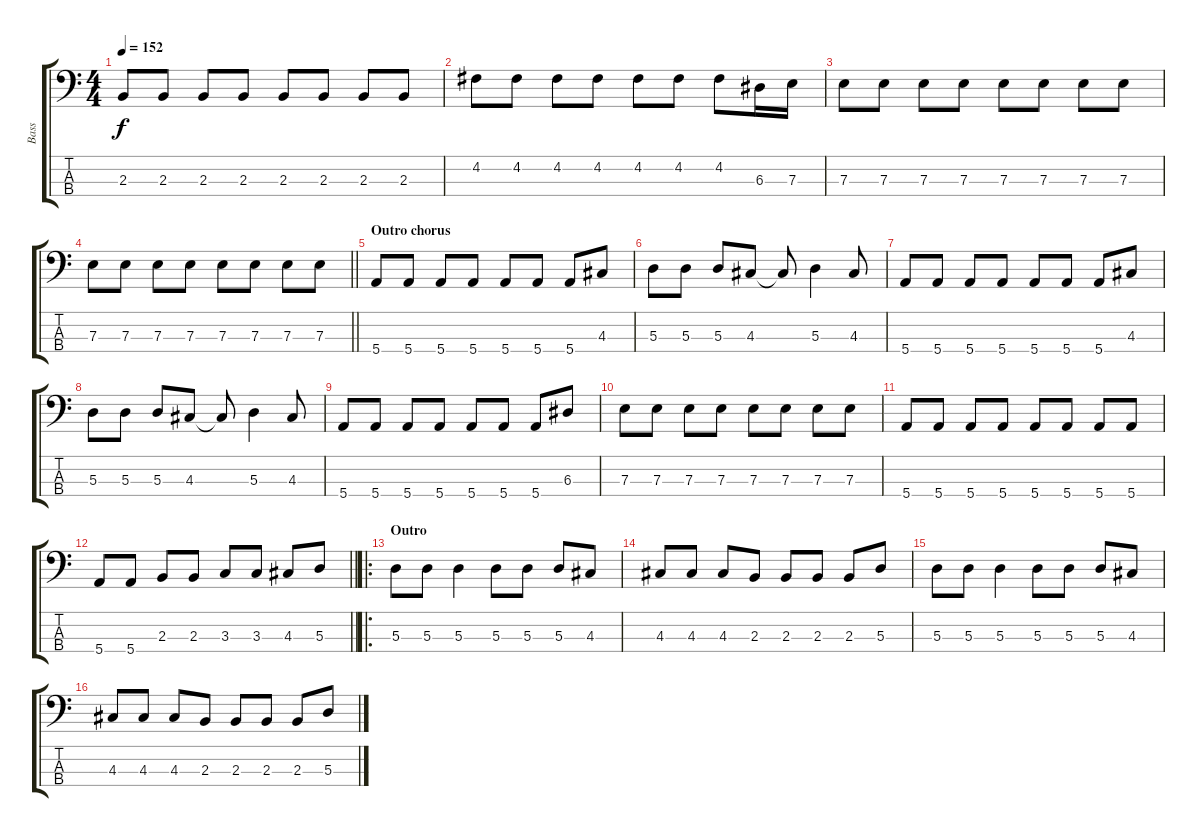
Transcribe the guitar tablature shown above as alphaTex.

\track ("Bass" "Bass") {instrument electricbasspick}
\staff {score tabs}
\tuning (G2 D2 A1 E1) {hide}
\ts (4 4)
\tempo 152
\clef f4
\ks c
2.3.8{dy f} 2.3.8 2.3.8 2.3.8 2.3.8 2.3.8 2.3.8 2.3.8 |
4.2.8 4.2.8 4.2.8 4.2.8 4.2.8 4.2.8 4.2.8 6.3.16 7.3.16 |
7.3.8 7.3.8 7.3.8 7.3.8 7.3.8 7.3.8 7.3.8 7.3.8 |
\barLineRight lightlight
7.3.8 7.3.8 7.3.8 7.3.8 7.3.8 7.3.8 7.3.8 7.3.8 |
\section ("" "Outro chorus")
5.4.8 5.4.8 5.4.8 5.4.8 5.4.8 5.4.8 5.4.8 4.3.8 |
5.3.8 5.3.8 5.3.8 4.3.8 4.3{t}.8 5.3.4 4.3.8 |
5.4.8 5.4.8 5.4.8 5.4.8 5.4.8 5.4.8 5.4.8 4.3.8 |
5.3.8 5.3.8 5.3.8 4.3.8 4.3{t}.8 5.3.4 4.3.8 |
5.4.8 5.4.8 5.4.8 5.4.8 5.4.8 5.4.8 5.4.8 6.3.8 |
7.3.8 7.3.8 7.3.8 7.3.8 7.3.8 7.3.8 7.3.8 7.3.8 |
5.4.8 5.4.8 5.4.8 5.4.8 5.4.8 5.4.8 5.4.8 5.4.8 |
\barLineRight lightlight
5.4.8 5.4.8 2.3.8 2.3.8 3.3.8 3.3.8 4.3.8 5.3.8 |
\ro
\section ("" "Outro")
5.3.8 5.3.8 5.3.4 5.3.8 5.3.8 5.3.8 4.3.8 |
4.3.8 4.3.8 4.3.8 2.3.8 2.3.8 2.3.8 2.3.8 5.3.8 |
5.3.8 5.3.8 5.3.4 5.3.8 5.3.8 5.3.8 4.3.8 |
4.3.8 4.3.8 4.3.8 2.3.8 2.3.8 2.3.8 2.3.8 5.3.8
